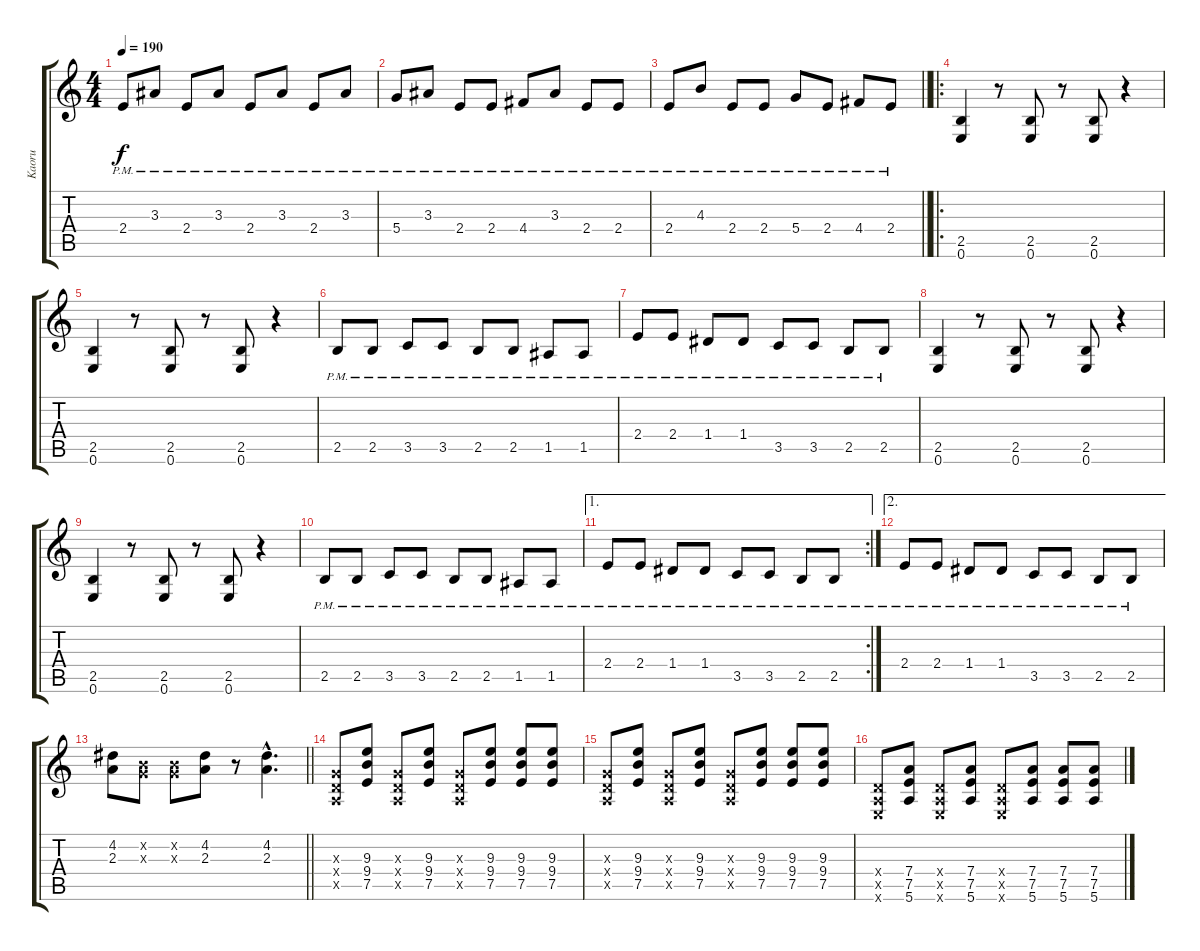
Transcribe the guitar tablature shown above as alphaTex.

\track ("Kaoru" "Kaoru") {instrument overdrivenguitar}
\staff {score tabs}
\tuning (E4 B3 G3 D3 A2 E2) {hide}
\ts (4 4)
\tempo 190
\clef g2
\ks c
2.4{pm}.8{dy f} 3.3{pm}.8 2.4{pm}.8 3.3{pm}.8 2.4{pm}.8 3.3{pm}.8 2.4{pm}.8 3.3{pm}.8 |
5.4{pm}.8 3.3{pm}.8 2.4{pm}.8 2.4{pm}.8 4.4{pm}.8 3.3{pm}.8 2.4{pm}.8 2.4{pm}.8 |
\barLineRight lightlight
2.4{pm}.8 4.3{pm}.8 2.4{pm}.8 2.4{pm}.8 5.4{pm}.8 2.4{pm}.8 4.4{pm}.8 2.4{pm}.8 |
\ro
(2.5 0.6).4 r.8 (2.5 0.6).8 r.8 (2.5 0.6).8 r.4 |
(2.5 0.6).4 r.8 (2.5 0.6).8 r.8 (2.5 0.6).8 r.4 |
2.5{pm}.8 2.5{pm}.8 3.5{pm}.8 3.5{pm}.8 2.5{pm}.8 2.5{pm}.8 1.5{pm}.8 1.5{pm}.8 |
2.4{pm}.8 2.4{pm}.8 1.4{pm}.8 1.4{pm}.8 3.5{pm}.8 3.5{pm}.8 2.5{pm}.8 2.5{pm}.8 |
(2.5 0.6).4 r.8 (2.5 0.6).8 r.8 (2.5 0.6).8 r.4 |
(2.5 0.6).4 r.8 (2.5 0.6).8 r.8 (2.5 0.6).8 r.4 |
2.5{pm}.8 2.5{pm}.8 3.5{pm}.8 3.5{pm}.8 2.5{pm}.8 2.5{pm}.8 1.5{pm}.8 1.5{pm}.8 |
\ae 1
\rc 2
2.4{pm}.8 2.4{pm}.8 1.4{pm}.8 1.4{pm}.8 3.5{pm}.8 3.5{pm}.8 2.5{pm}.8 2.5{pm}.8 |
\ae 2
2.4{pm}.8 2.4{pm}.8 1.4{pm}.8 1.4{pm}.8 3.5{pm}.8 3.5{pm}.8 2.5{pm}.8 2.5{pm}.8 |
\barLineRight lightlight
(4.2 2.3).8 (0.2{x} 0.3{x}).8 (0.2{x} 0.3{x}).8 (4.2 2.3).8 r.8 (4.2{hac} 2.3{hac}).4{d} |
(0.3{x} 0.4{x} 0.5{x}).8 (9.3 9.4 7.5).8 (0.3{x} 0.4{x} 0.5{x}).8 (9.3 9.4 7.5).8 (0.3{x} 0.4{x} 0.5{x}).8 (9.3 9.4 7.5).8 (9.3 9.4 7.5).8 (9.3 9.4 7.5).8 |
(0.3{x} 0.4{x} 0.5{x}).8 (9.3 9.4 7.5).8 (0.3{x} 0.4{x} 0.5{x}).8 (9.3 9.4 7.5).8 (0.3{x} 0.4{x} 0.5{x}).8 (9.3 9.4 7.5).8 (9.3 9.4 7.5).8 (9.3 9.4 7.5).8 |
(0.4{x} 0.5{x} 0.6{x}).8 (7.4 7.5 5.6).8 (0.4{x} 0.5{x} 0.6{x}).8 (7.4 7.5 5.6).8 (0.4{x} 0.5{x} 0.6{x}).8 (7.4 7.5 5.6).8 (7.4 7.5 5.6).8 (7.4 7.5 5.6).8
